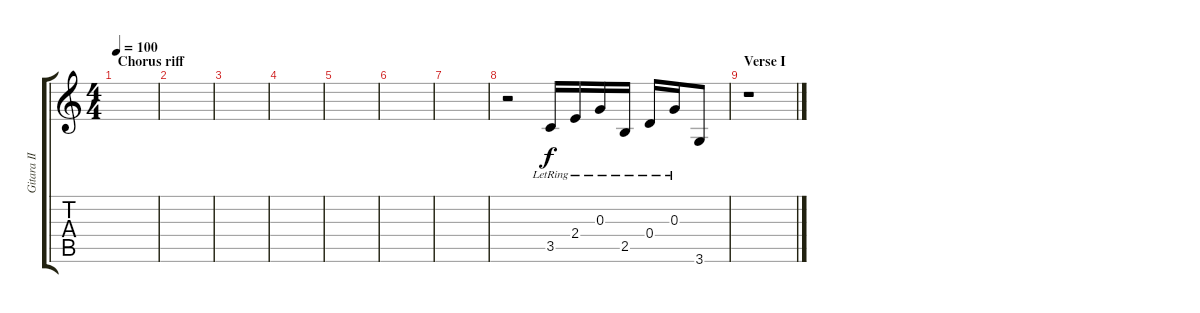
\track ("Gitara II" "Gitara II") {instrument distortionguitar}
\staff {score tabs}
\tuning (E4 B3 G3 D3 A2 E2) {hide}
\ts (4 4)
\section ("" "Chorus riff")
\tempo 100
\clef g2
\ks c
|
|
|
|
|
|
|
r.2{instrument distortionguitar} 3.5{lr}.16 2.4{lr}.16 0.3{lr}.16 2.5{lr}.16 0.4{lr}.16 0.3{lr}.16 3.6.8 |
\section ("" "Verse I")
r.1
